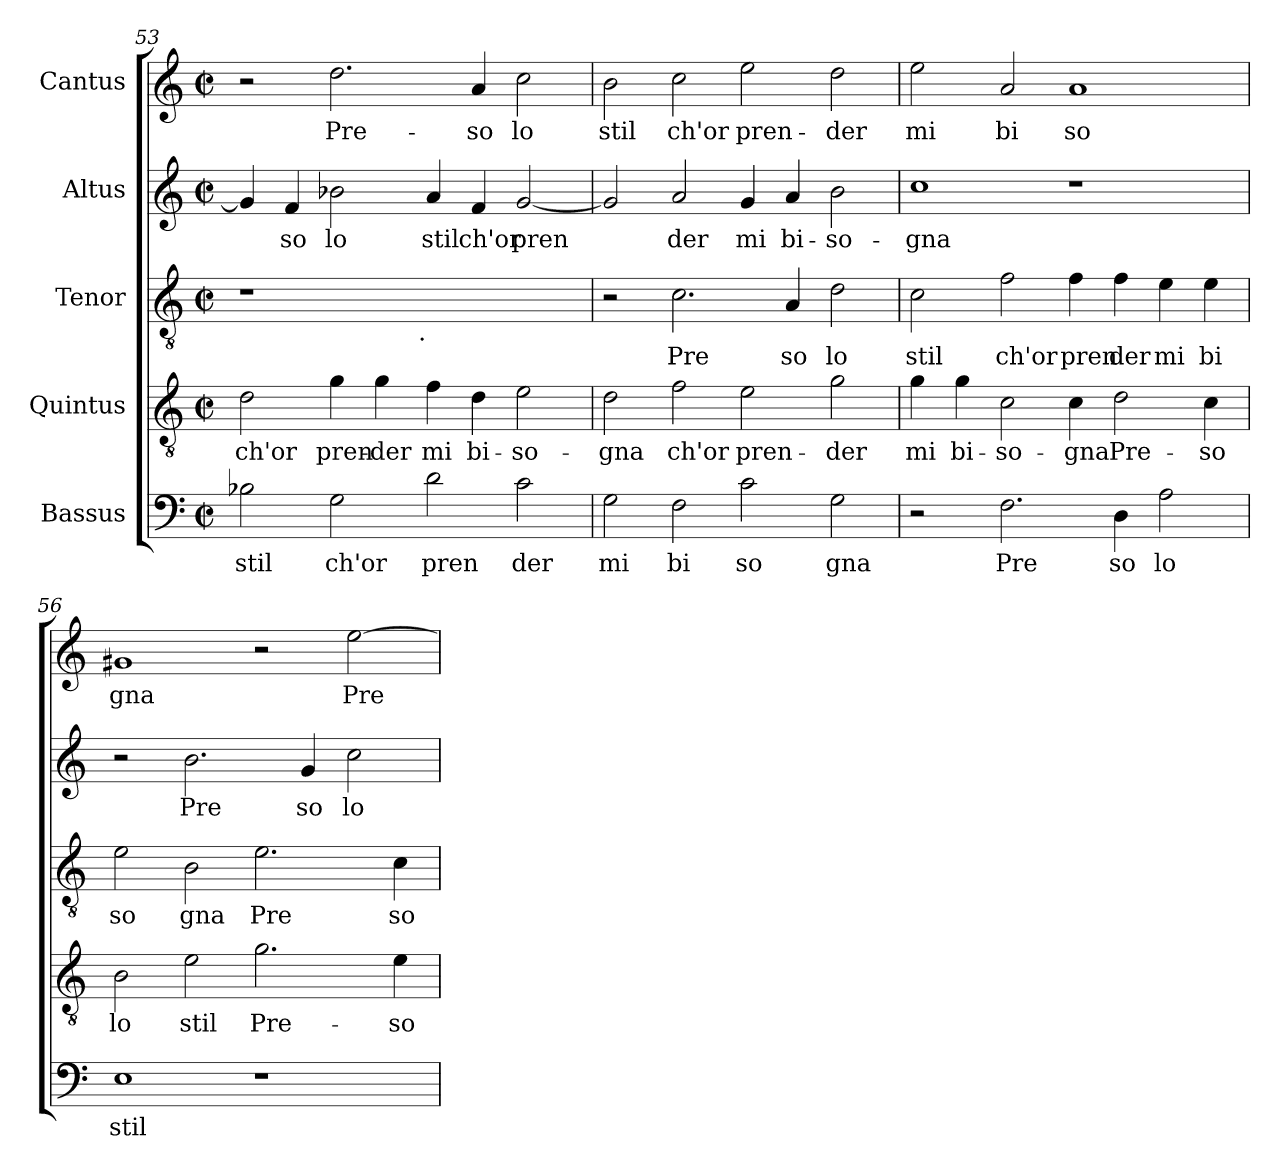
**kern	**text	**kern	**text	**kern	**text	**kern	**text	**kern	**text
*part5	*part5	*part4	*part4	*part3	*part3	*part2	*part2	*part1	*part1
*staff5	*staff5	*staff4	*staff4	*staff3	*staff3	*staff2	*staff2	*staff1	*staff1
*I"Bassus	*	*I"Quintus	*	*I"Tenor	*	*I"Altus	*	*I"Cantus	*
*clefF4	*	*clefGv2	*	*clefGv2	*	*clefG2	*	*clefG2	*
*k[]	*	*k[]	*	*k[]	*	*k[]	*	*k[]	*
*C:	*	*C:	*	*C:	*	*C:	*	*C:	*
*M2/2	*	*M2/2	*	*M2/2	*	*M2/2	*	*M2/2	*
*met(c|)	*	*met(c|)	*	*met(c|)	*	*met(c|)	*	*met(c|)	*
=53	=53	=53	=53	=53	=53	=53	=53	=53	=53
!	!LO:LY:b:cj	!	!LO:LY:b:cj	!	!	!	!LO:LY:b:cj	!	!
*	*	*	*	*^	*	*	*	*	*
2B-X\	stil	2d\	ch'or	1r	2ryy	.	4g/]	--	2r	.
!	!	!	!	!	!	!	!	!LO:LY:b:cj	!	!
.	.	.	.	.	.	.	4f/	-so	.	.
!	!LO:LY:b:cj	!	!LO:LY:b:cj	!	!	!	!	!LO:LY:b:cj	!	!LO:LY:b:cj
2G\	ch'or	4g\	pren-	.	4ryy	.	2b-\	lo	2.dd\	Pre-
!	!	!	!LO:LY:b:cj	!	!	!	!	!	!	!
.	.	4g\	-der	.	8...ryy	.	.	.	.	.
!	!	!	!	!	!LO:TX:b:t=.	!	!	!	!	!
.	.	.	.	.	1ryy	.	.	.	.	.
!	!LO:LY:b:cj	!	!LO:LY:b:cj	!	!	!	!	!LO:LY:b:cj	!	!
2d\	pren	4f\	mi	1ryy	.	.	4a/	stil	.	.
!	!	!	!LO:LY:b:cj	!	!	!	!	!LO:LY:b:cj	!	!LO:LY:b:cj
.	.	4d\	bi-	.	.	.	4f/	ch'or	4a/	-so
!	!LO:LY:b:cj	!	!LO:LY:b:cj	!	!	!	!	!LO:LY:b:cj	!	!LO:LY:b:cj
2c\	der	2e\	-so-	.	.	.	[<2g/	pren-	2cc\	lo
.	.	.	.	.	64ryy	.	.	.	.	.
=54	=54	=54	=54	=54	=54	=54	=54	=54	=54	=54
!	!LO:LY:b:cj	!	!LO:LY:b:cj	!	!	!	!	!LO:LY:b:cj	!	!LO:LY:b:cj
*	*	*	*	*v	*v	*	*	*	*	*
2G\	mi	2d\	-gna	2r	.	2g/]	--	2b\	stil
!	!LO:LY:b:cj	!	!LO:LY:b:cj	!	!LO:LY:b:cj	!	!LO:LY:b:cj	!	!LO:LY:b:cj
2F\	bi	2f\	ch'or	2.c\	Pre	2a/	-der	2cc\	ch'or
!	!LO:LY:b:cj	!	!LO:LY:b:cj	!	!	!	!LO:LY:b:cj	!	!LO:LY:b:cj
2c\	so	2e\	pren-	.	.	4g/	mi	2ee\	pren-
!	!	!	!	!	!LO:LY:b:cj	!	!LO:LY:b:cj	!	!
.	.	.	.	4A/	so	4a/	bi-	.	.
!	!LO:LY:b:cj	!	!LO:LY:b:cj	!	!LO:LY:b:cj	!	!LO:LY:b:cj	!	!LO:LY:b:cj
2G\	gna	2g\	-der	2d\	lo	2b\	-so-	2dd\	-der
!!LO:PB:g=z
=55	=55	=55	=55	=55	=55	=55	=55	=55	=55
!	!	!	!LO:LY:b:cj	!	!LO:LY:b:cj	!	!LO:LY:b:cj	!	!LO:LY:b:cj
2r	.	4g\	mi	2c\	stil	1cc	-gna	2ee\	mi
!	!	!	!LO:LY:b:cj	!	!	!	!	!	!
.	.	4g\	bi-	.	.	.	.	.	.
!	!LO:LY:b:cj	!	!LO:LY:b:cj	!	!LO:LY:b:cj	!	!	!	!LO:LY:b:cj
2.F\	Pre	2c\	-so-	2f\	ch'or	.	.	2a/	bi
!	!	!	!LO:LY:b:cj	!	!LO:LY:b:cj	!	!	!	!LO:LY:b:cj
.	.	4c\	-gna	4f\	pren	1r	.	1a	so
!	!LO:LY:b:cj	!	!LO:LY:b:cj	!	!LO:LY:b:cj	!	!	!	!
4D\	so	2d\	Pre-	4f\	der	.	.	.	.
!	!LO:LY:b:cj	!	!	!	!LO:LY:b:cj	!	!	!	!
2A\	lo	.	.	4e\	mi	.	.	.	.
!	!	!	!LO:LY:b:cj	!	!LO:LY:b:cj	!	!	!	!
.	.	4c\	-so	4e\	bi	.	.	.	.
=56	=56	=56	=56	=56	=56	=56	=56	=56	=56
!	!LO:LY:b:cj	!	!LO:LY:b:cj	!	!LO:LY:b:cj	!	!	!	!LO:LY:b:cj
1E	stil	2B\	lo	2e\	so	2r	.	1g#X	gna
!	!	!	!LO:LY:b:cj	!	!LO:LY:b:cj	!	!LO:LY:b:cj	!	!
.	.	2e\	stil	2B\	gna	2.b\	Pre	.	.
!	!	!	!LO:LY:b:cj	!	!LO:LY:b:cj	!	!	!	!
1r	.	2.g\	Pre-	2.e\	Pre	.	.	2r	.
!	!	!	!	!	!	!	!LO:LY:b:cj	!	!
.	.	.	.	.	.	4g/	so	.	.
!	!	!	!	!	!	!	!LO:LY:b:cj	!	!LO:LY:b:cj
.	.	.	.	.	.	2cc\	lo	[>2ee\	Pre
!	!	!	!LO:LY:b:cj	!	!LO:LY:b:cj	!	!	!	!
.	.	4e\	-so	4c\	so	.	.	.	.
=	=	=	=	=	=	=	=	=	=
*-	*-	*-	*-	*-	*-	*-	*-	*-	*-
